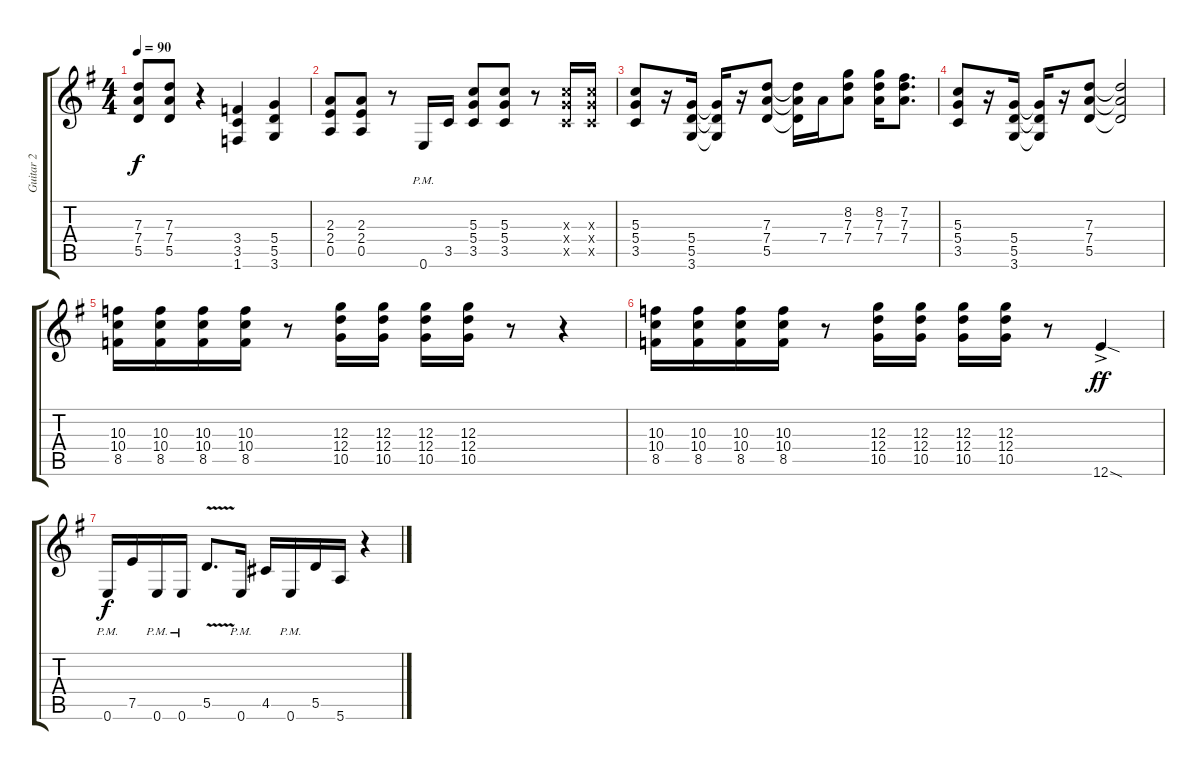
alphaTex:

\track ("Guitar 2" "Guitar 2") {instrument distortionguitar}
\staff {score tabs}
\tuning (E4 B3 G3 D3 A2 E2) {hide}
\ts (4 4)
\tempo 90
\clef g2
\ks g
(7.3 7.4 5.5).8{dy f} (7.3 7.4 5.5).8 r.4 (3.4 3.5 1.6).4 (5.4 5.5 3.6).4 |
(2.3 2.4 0.5).8 (2.3 2.4 0.5).8 r.8 0.6{pm}.16 3.5.16 (5.3 5.4 3.5).8 (5.3 5.4 3.5).8 r.8 (5.3{x} 5.4{x} 3.5{x}).16 (5.3{x} 5.4{x} 3.5{x}).16 |
(5.3 5.4 3.5).8 r.16 (5.4 5.5 3.6).16 (5.4{t} 5.5{t} 3.6{t}).16 r.16 (7.3 7.4 5.5).8 (7.3{t} 7.4{t} 5.5{t}).16 7.4.16 (8.2 7.3 7.4).8 (8.2 7.3 7.4).16 (7.2 7.3 7.4).8{d} |
(5.3 5.4 3.5).8 r.16 (5.4 5.5 3.6).16 (5.4{t} 5.5{t} 3.6{t}).16 r.16 (7.3 7.4 5.5).8 (7.3{t} 7.4{t} 5.5{t}).2 |
(10.3 10.4 8.5).16 (10.3 10.4 8.5).16 (10.3 10.4 8.5).16 (10.3 10.4 8.5).16 r.8 (12.3 12.4 10.5).16 (12.3 12.4 10.5).16 (12.3 12.4 10.5).16 (12.3 12.4 10.5).16 r.8 r.4 |
(10.3 10.4 8.5).16 (10.3 10.4 8.5).16 (10.3 10.4 8.5).16 (10.3 10.4 8.5).16 r.8 (12.3 12.4 10.5).16 (12.3 12.4 10.5).16 (12.3 12.4 10.5).16 (12.3 12.4 10.5).16 r.8 12.6{sod ac}.4{dy ff} |
0.6{pm}.16{dy f} 7.5.16 0.6{pm}.16 0.6{pm}.16 5.5{v}.8{d} 0.6{pm}.16 4.5.16 0.6{pm}.16 5.5.16 5.6.16 r.4
